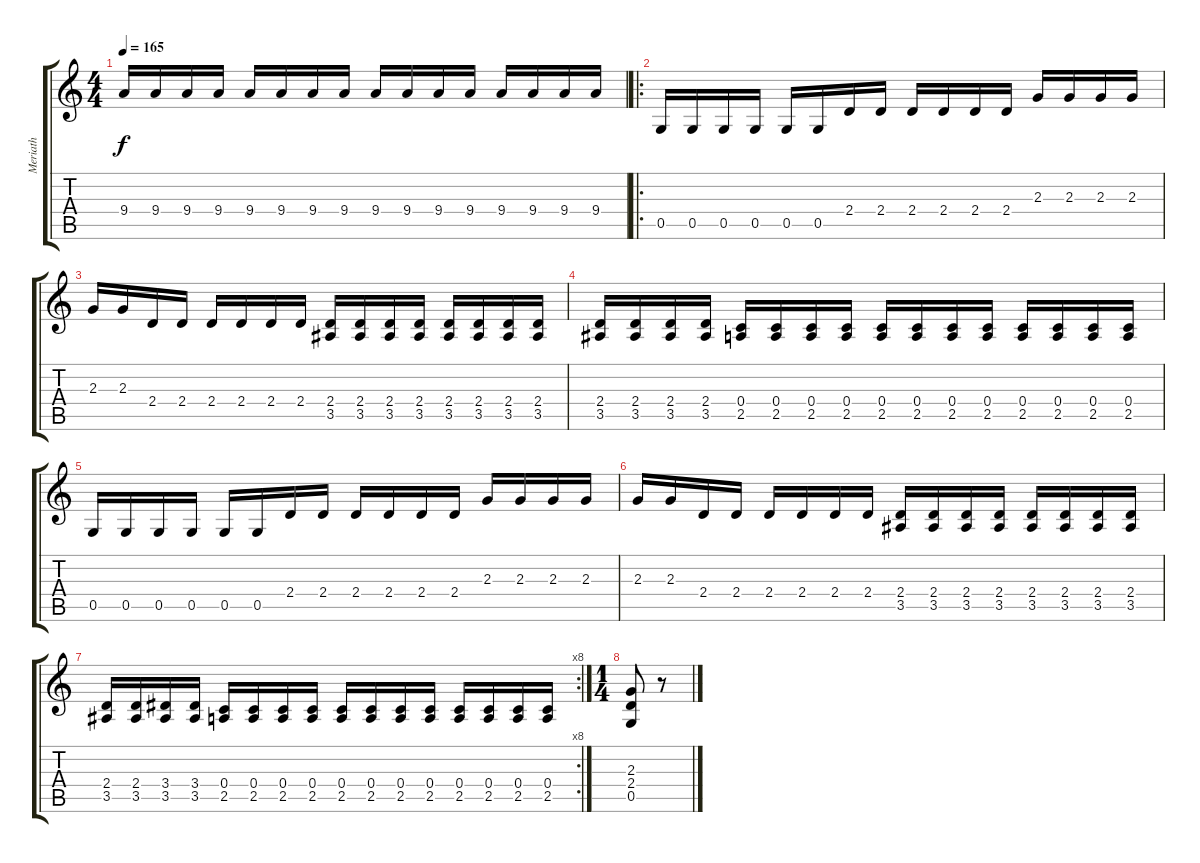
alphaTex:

\track ("Meriath" "Meriath") {instrument distortionguitar}
\staff {score tabs}
\tuning (D4 A3 F3 C3 G2 D2) {hide}
\ts (4 4)
\tempo 165
\clef g2
\ks c
9.4.16{dy f} 9.4.16 9.4.16 9.4.16 9.4.16 9.4.16 9.4.16 9.4.16 9.4.16 9.4.16 9.4.16 9.4.16 9.4.16 9.4.16 9.4.16 9.4.16 |
\ro
0.5.16 0.5.16 0.5.16 0.5.16 0.5.16 0.5.16 2.4.16 2.4.16 2.4.16 2.4.16 2.4.16 2.4.16 2.3.16 2.3.16 2.3.16 2.3.16 |
2.3.16 2.3.16 2.4.16 2.4.16 2.4.16 2.4.16 2.4.16 2.4.16 (2.4 3.5).16 (2.4 3.5).16 (2.4 3.5).16 (2.4 3.5).16 (2.4 3.5).16 (2.4 3.5).16 (2.4 3.5).16 (2.4 3.5).16 |
(2.4 3.5).16 (2.4 3.5).16 (2.4 3.5).16 (2.4 3.5).16 (0.4 2.5).16 (0.4 2.5).16 (0.4 2.5).16 (0.4 2.5).16 (0.4 2.5).16 (0.4 2.5).16 (0.4 2.5).16 (0.4 2.5).16 (0.4 2.5).16 (0.4 2.5).16 (0.4 2.5).16 (0.4 2.5).16 |
0.5.16 0.5.16 0.5.16 0.5.16 0.5.16 0.5.16 2.4.16 2.4.16 2.4.16 2.4.16 2.4.16 2.4.16 2.3.16 2.3.16 2.3.16 2.3.16 |
2.3.16 2.3.16 2.4.16 2.4.16 2.4.16 2.4.16 2.4.16 2.4.16 (2.4 3.5).16 (2.4 3.5).16 (2.4 3.5).16 (2.4 3.5).16 (2.4 3.5).16 (2.4 3.5).16 (2.4 3.5).16 (2.4 3.5).16 |
\rc 8
(2.4 3.5).16 (2.4 3.5).16 (3.4 3.5).16 (3.4 3.5).16 (0.4 2.5).16 (0.4 2.5).16 (0.4 2.5).16 (0.4 2.5).16 (0.4 2.5).16 (0.4 2.5).16 (0.4 2.5).16 (0.4 2.5).16 (0.4 2.5).16 (0.4 2.5).16 (0.4 2.5).16 (0.4 2.5).16 |
\ts (1 4)
(2.3 2.4 0.5).8 r.8
